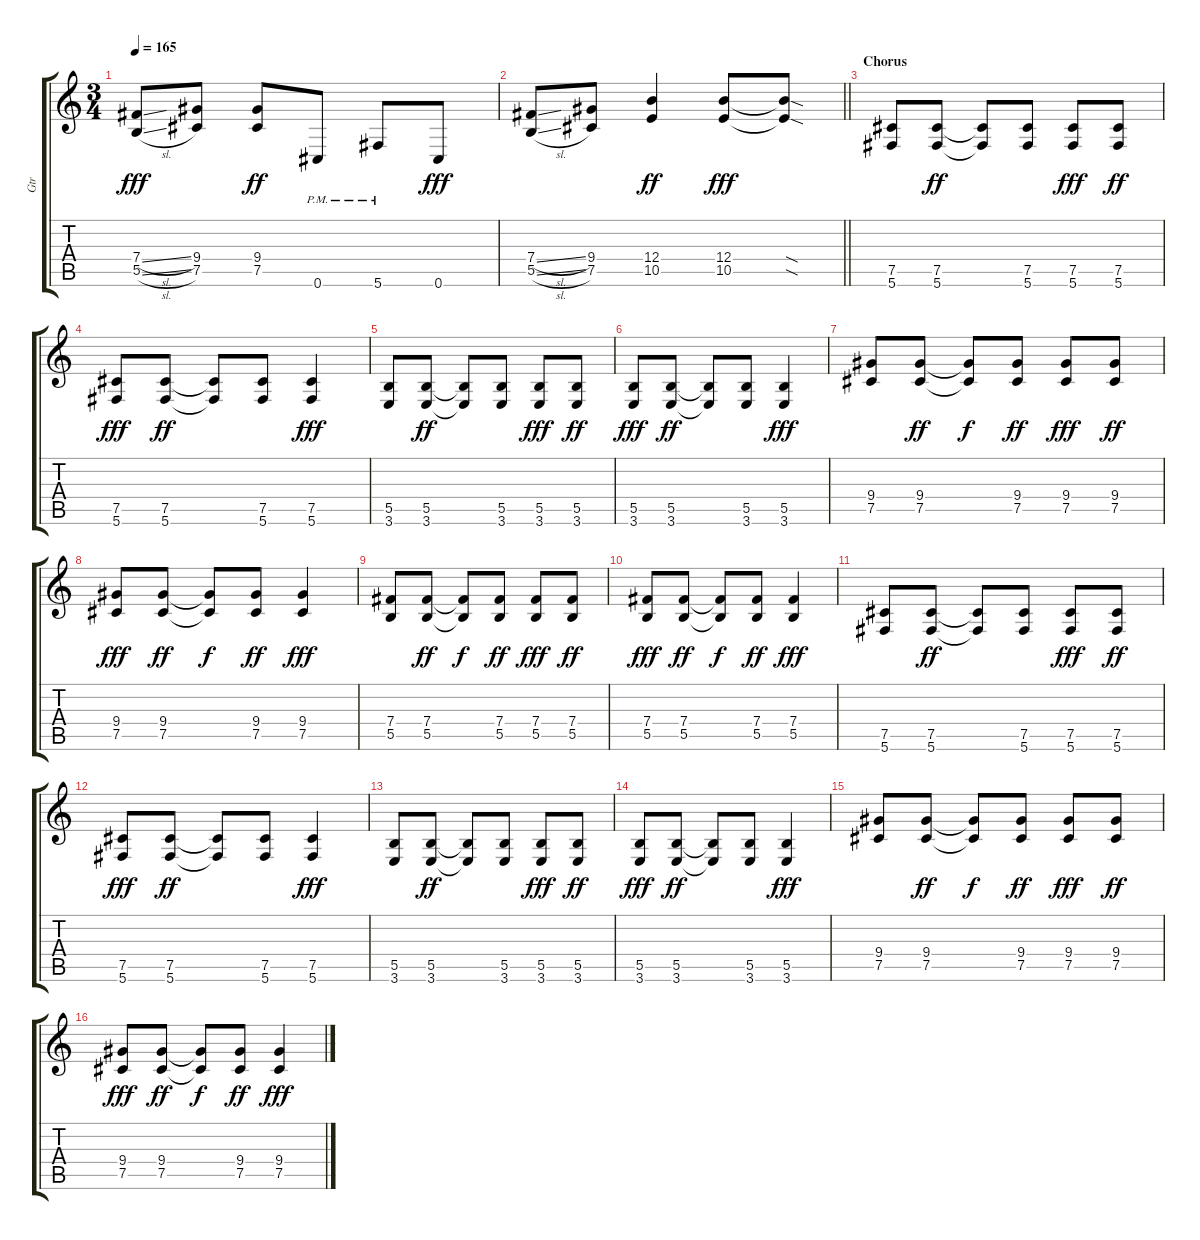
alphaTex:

\track ("Gtr" "Gtr") {instrument overdrivenguitar}
\staff {score tabs}
\tuning (Db4 Ab3 E3 B2 Gb2 Db2) {hide}
\ts (3 4)
\tempo 165
\clef g2
\ks c
(7.4{sl} 5.5{sl}).8{dy fff} (9.4 7.5).8 (9.4 7.5).8{dy ff} 0.6{pm}.8 5.6{pm}.8 0.6.8{dy fff} |
\barLineRight lightlight
(7.4{sl} 5.5{sl}).8 (9.4 7.5).8 (12.4 10.5).4{dy ff} (12.4 10.5).8{dy fff} (12.4{sod t} 10.5{sod t}).8 |
\section ("" "Chorus")
(7.5 5.6).8 (7.5 5.6).8{dy ff} (7.5{t} 5.6{t}).8 (7.5 5.6).8 (7.5 5.6).8{dy fff} (7.5 5.6).8{dy ff} |
(7.5 5.6).8{dy fff} (7.5 5.6).8{dy ff} (7.5{t} 5.6{t}).8 (7.5 5.6).8 (7.5 5.6).4{dy fff} |
(5.5 3.6).8 (5.5 3.6).8{dy ff} (5.5{t} 3.6{t}).8 (5.5 3.6).8 (5.5 3.6).8{dy fff} (5.5 3.6).8{dy ff} |
(5.5 3.6).8{dy fff} (5.5 3.6).8{dy ff} (5.5{t} 3.6{t}).8 (5.5 3.6).8 (5.5 3.6).4{dy fff} |
(9.4 7.5).8 (9.4 7.5).8{dy ff} (9.4{t} 7.5{t}).8{dy f} (9.4 7.5).8{dy ff} (9.4 7.5).8{dy fff} (9.4 7.5).8{dy ff} |
(9.4 7.5).8{dy fff} (9.4 7.5).8{dy ff} (9.4{t} 7.5{t}).8{dy f} (9.4 7.5).8{dy ff} (9.4 7.5).4{dy fff} |
(7.4 5.5).8 (7.4 5.5).8{dy ff} (7.4{t} 5.5{t}).8{dy f} (7.4 5.5).8{dy ff} (7.4 5.5).8{dy fff} (7.4 5.5).8{dy ff} |
(7.4 5.5).8{dy fff} (7.4 5.5).8{dy ff} (7.4{t} 5.5{t}).8{dy f} (7.4 5.5).8{dy ff} (7.4 5.5).4{dy fff} |
(7.5 5.6).8 (7.5 5.6).8{dy ff} (7.5{t} 5.6{t}).8 (7.5 5.6).8 (7.5 5.6).8{dy fff} (7.5 5.6).8{dy ff} |
(7.5 5.6).8{dy fff} (7.5 5.6).8{dy ff} (7.5{t} 5.6{t}).8 (7.5 5.6).8 (7.5 5.6).4{dy fff} |
(5.5 3.6).8 (5.5 3.6).8{dy ff} (5.5{t} 3.6{t}).8 (5.5 3.6).8 (5.5 3.6).8{dy fff} (5.5 3.6).8{dy ff} |
(5.5 3.6).8{dy fff} (5.5 3.6).8{dy ff} (5.5{t} 3.6{t}).8 (5.5 3.6).8 (5.5 3.6).4{dy fff} |
(9.4 7.5).8 (9.4 7.5).8{dy ff} (9.4{t} 7.5{t}).8{dy f} (9.4 7.5).8{dy ff} (9.4 7.5).8{dy fff} (9.4 7.5).8{dy ff} |
(9.4 7.5).8{dy fff} (9.4 7.5).8{dy ff} (9.4{t} 7.5{t}).8{dy f} (9.4 7.5).8{dy ff} (9.4 7.5).4{dy fff}
